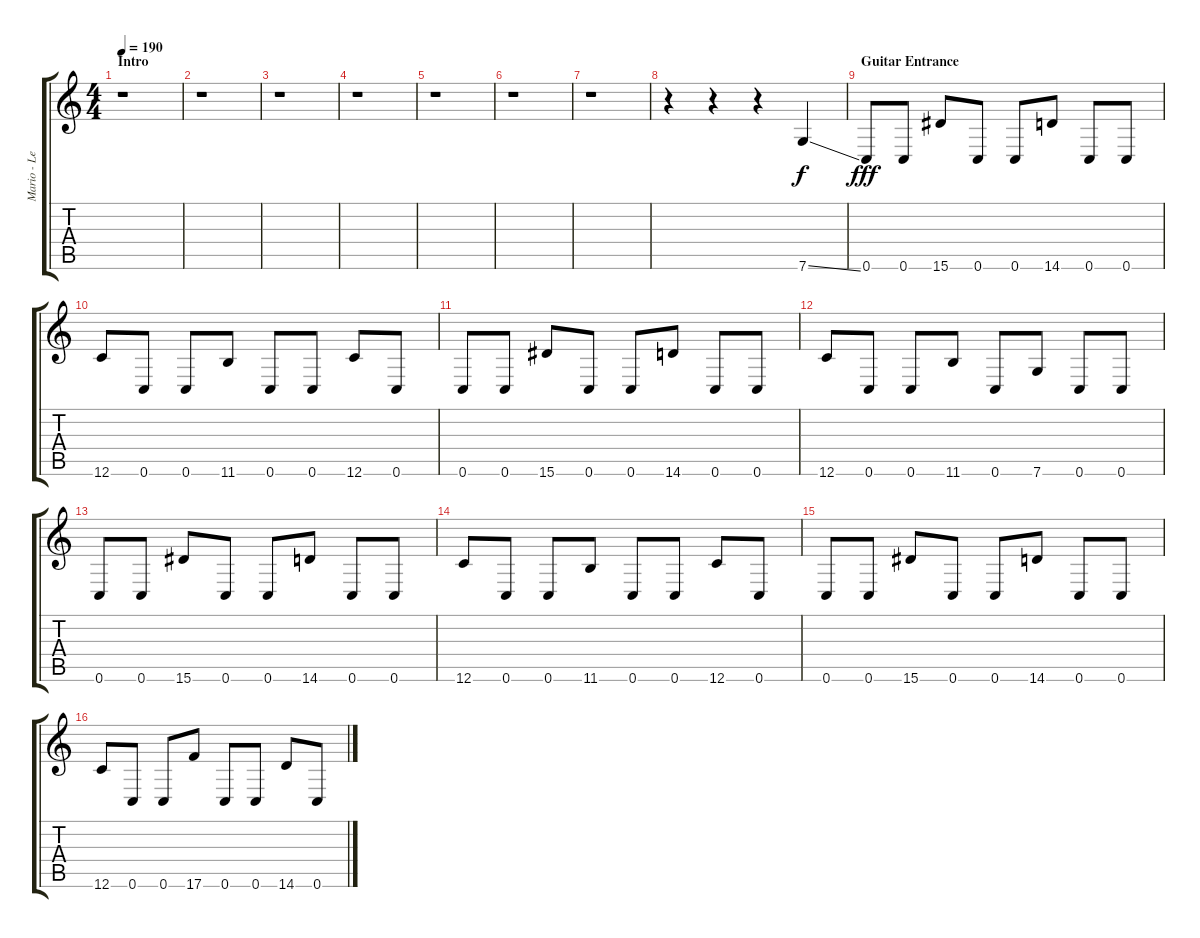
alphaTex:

\track ("Mario - Lead" "Mario - Le") {instrument overdrivenguitar}
\staff {score tabs}
\tuning (D4 A3 F3 C3 G2 C2) {hide}
\ts (4 4)
\section ("" "Intro")
\tempo 190
\clef g2
\ks c
r.1{dy f instrument overdrivenguitar} |
r.1 |
r.1 |
r.1 |
r.1 |
r.1 |
r.1 |
r.4 r.4 r.4 7.6{ss}.4 |
\section ("" "Guitar Entrance")
0.6.8{dy fff} 0.6.8 15.6.8 0.6.8 0.6.8 14.6.8 0.6.8 0.6.8 |
12.6.8 0.6.8 0.6.8 11.6.8 0.6.8 0.6.8 12.6.8 0.6.8 |
0.6.8 0.6.8 15.6.8 0.6.8 0.6.8 14.6.8 0.6.8 0.6.8 |
12.6.8 0.6.8 0.6.8 11.6.8 0.6.8 7.6.8 0.6.8 0.6.8 |
0.6.8 0.6.8 15.6.8 0.6.8 0.6.8 14.6.8 0.6.8 0.6.8 |
12.6.8 0.6.8 0.6.8 11.6.8 0.6.8 0.6.8 12.6.8 0.6.8 |
0.6.8 0.6.8 15.6.8 0.6.8 0.6.8 14.6.8 0.6.8 0.6.8 |
12.6.8 0.6.8 0.6.8 17.6.8 0.6.8 0.6.8 14.6.8 0.6.8
